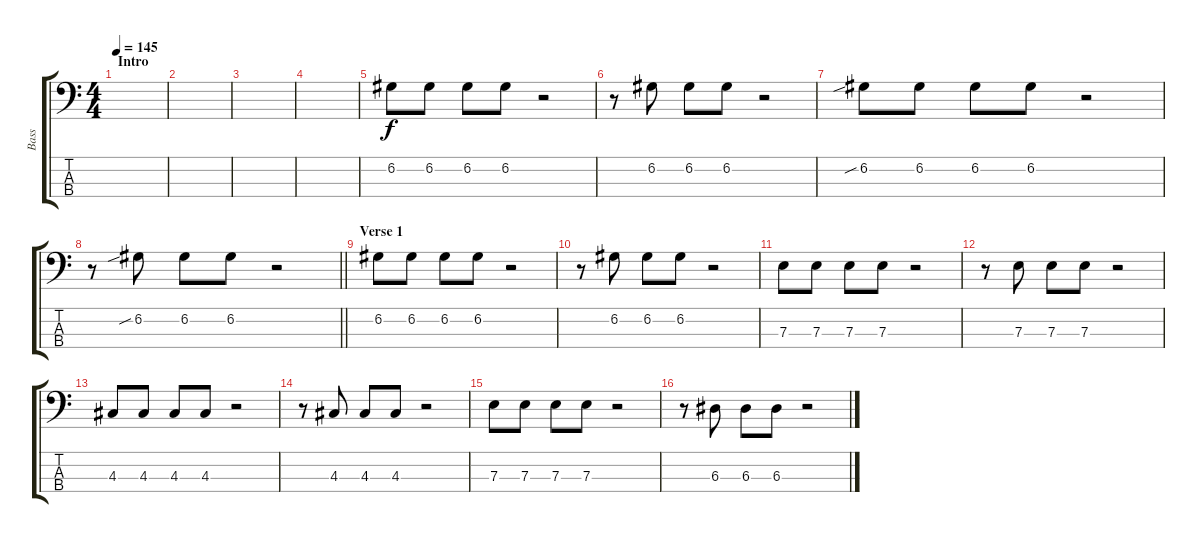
\track ("Bass" "Bass") {instrument electricbassfinger}
\staff {score tabs}
\tuning (G2 D2 A1 E1) {hide}
\ts (4 4)
\section ("" "Intro")
\tempo 145
\clef f4
\ks c
|
|
|
|
6.2.8 6.2.8 6.2.8 6.2.8 r.2 |
r.8 6.2.8 6.2.8 6.2.8 r.2 |
6.2{sib}.8 6.2.8 6.2.8 6.2.8 r.2 |
\barLineRight lightlight
r.8 6.2{sib}.8 6.2.8 6.2.8 r.2 |
\section ("" "Verse 1")
6.2.8 6.2.8 6.2.8 6.2.8 r.2 |
r.8 6.2.8 6.2.8 6.2.8 r.2 |
7.3.8 7.3.8 7.3.8 7.3.8 r.2 |
r.8 7.3.8 7.3.8 7.3.8 r.2 |
4.3.8 4.3.8 4.3.8 4.3.8 r.2 |
r.8 4.3.8 4.3.8 4.3.8 r.2 |
7.3.8 7.3.8 7.3.8 7.3.8 r.2 |
r.8 6.3.8 6.3.8 6.3.8 r.2
